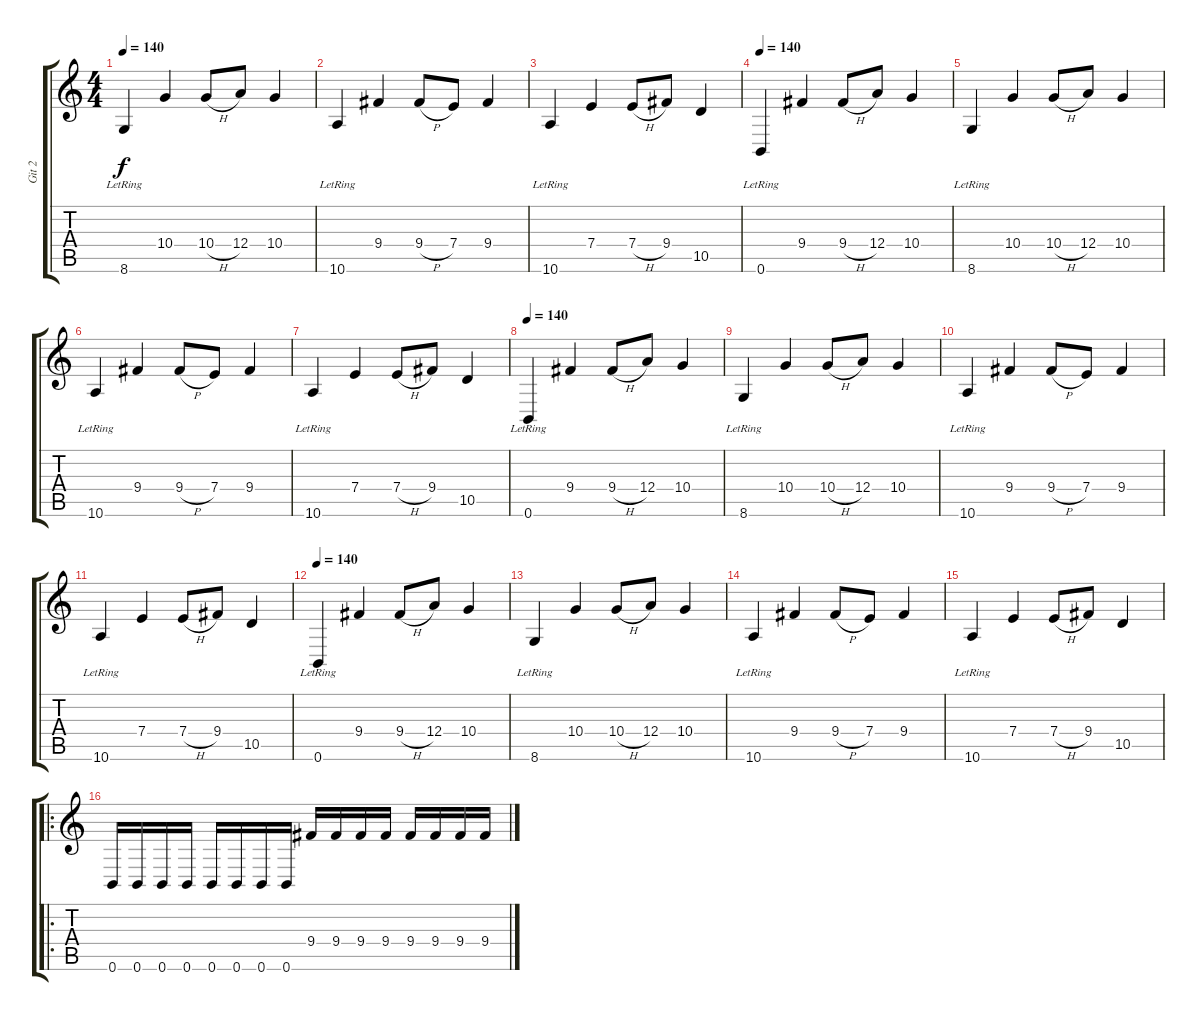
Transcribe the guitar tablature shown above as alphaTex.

\track ("Git 2" "Git 2") {instrument distortionguitar}
\staff {score tabs}
\tuning (B3 Gb3 D3 A2 E2 B1) {hide}
\ts (4 4)
\tempo 140
\clef g2
\ks c
8.6{lr}.4{dy f} 10.4.4 10.4{h}.8 12.4.8 10.4.4 |
10.6{lr}.4 9.4.4 9.4{h}.8 7.4.8 9.4.4 |
10.6{lr}.4 7.4.4 7.4{h}.8 9.4.8 10.5.4 |
\tempo 140
0.6{lr}.4 9.4.4 9.4{h}.8 12.4.8 10.4.4 |
8.6{lr}.4 10.4.4 10.4{h}.8 12.4.8 10.4.4 |
10.6{lr}.4 9.4.4 9.4{h}.8 7.4.8 9.4.4 |
10.6{lr}.4 7.4.4 7.4{h}.8 9.4.8 10.5.4 |
\tempo 140
0.6{lr}.4 9.4.4 9.4{h}.8 12.4.8 10.4.4 |
8.6{lr}.4 10.4.4 10.4{h}.8 12.4.8 10.4.4 |
10.6{lr}.4 9.4.4 9.4{h}.8 7.4.8 9.4.4 |
10.6{lr}.4 7.4.4 7.4{h}.8 9.4.8 10.5.4 |
\tempo 140
0.6{lr}.4 9.4.4 9.4{h}.8 12.4.8 10.4.4 |
8.6{lr}.4 10.4.4 10.4{h}.8 12.4.8 10.4.4 |
10.6{lr}.4 9.4.4 9.4{h}.8 7.4.8 9.4.4 |
10.6{lr}.4 7.4.4 7.4{h}.8 9.4.8 10.5.4 |
\ro
0.6.16 0.6.16 0.6.16 0.6.16 0.6.16 0.6.16 0.6.16 0.6.16 9.4.16 9.4.16 9.4.16 9.4.16 9.4.16 9.4.16 9.4.16 9.4.16
